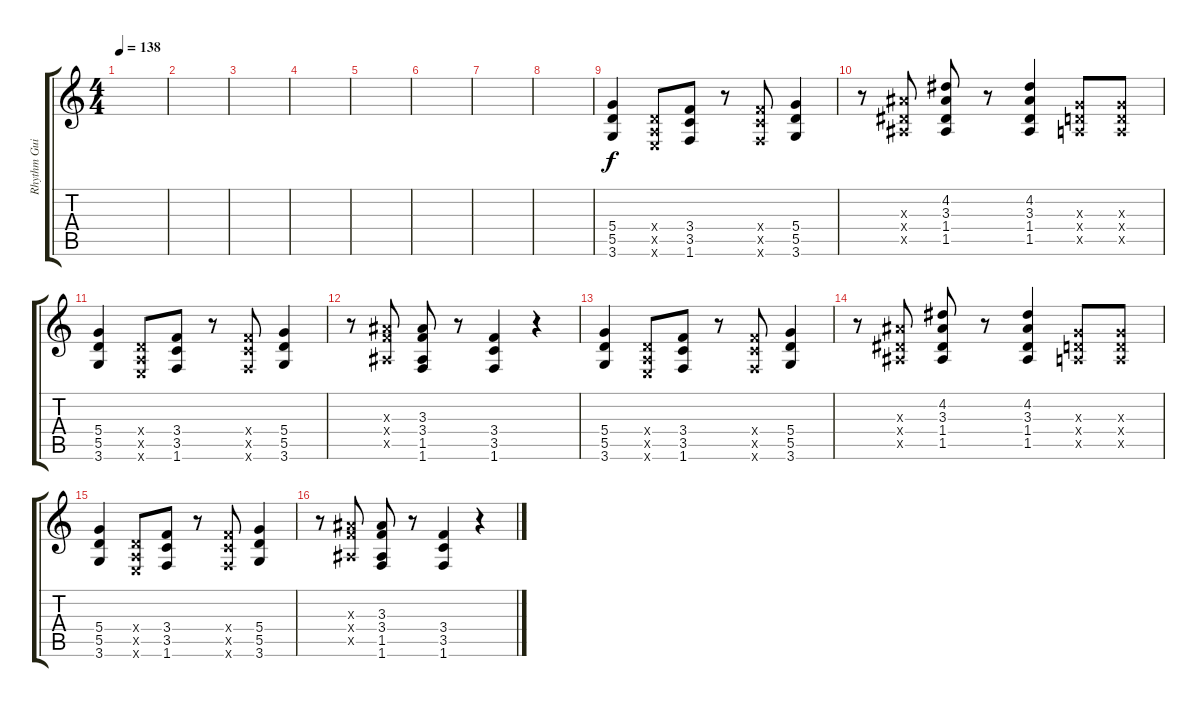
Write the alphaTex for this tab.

\track ("Rhythm Guitar" "Rhythm Gui") {instrument overdrivenguitar}
\staff {score tabs}
\tuning (E4 B3 G3 D3 A2 E2) {hide}
\ts (4 4)
\tempo 138
\clef g2
\ks c
|
|
|
|
|
|
|
|
(5.4 5.5 3.6).4 (0.4{x} 0.5{x} 0.6{x}).8 (3.4 3.5 1.6).8 r.8 (3.4{x} 3.5{x} 1.6{x}).8 (5.4 5.5 3.6).4 |
r.8 (3.3{x} 1.4{x} 1.5{x}).8 (4.2 3.3 1.4 1.5).8 r.8 (4.2 3.3 1.4 1.5).4 (0.3{x} 0.4{x} 0.5{x}).8 (0.3{x} 0.4{x} 0.5{x}).8 |
(5.4 5.5 3.6).4 (0.4{x} 0.5{x} 0.6{x}).8 (3.4 3.5 1.6).8 r.8 (3.4{x} 3.5{x} 1.6{x}).8 (5.4 5.5 3.6).4 |
r.8 (3.3{x} 3.4{x} 1.5{x}).8 (3.3 3.4 1.5 1.6).8 r.8 (3.4 3.5 1.6).4 r.4 |
(5.4 5.5 3.6).4 (0.4{x} 0.5{x} 0.6{x}).8 (3.4 3.5 1.6).8 r.8 (3.4{x} 3.5{x} 1.6{x}).8 (5.4 5.5 3.6).4 |
r.8 (3.3{x} 1.4{x} 1.5{x}).8 (4.2 3.3 1.4 1.5).8 r.8 (4.2 3.3 1.4 1.5).4 (0.3{x} 0.4{x} 0.5{x}).8 (0.3{x} 0.4{x} 0.5{x}).8 |
(5.4 5.5 3.6).4 (0.4{x} 0.5{x} 0.6{x}).8 (3.4 3.5 1.6).8 r.8 (3.4{x} 3.5{x} 1.6{x}).8 (5.4 5.5 3.6).4 |
r.8 (3.3{x} 3.4{x} 1.5{x}).8 (3.3 3.4 1.5 1.6).8 r.8 (3.4 3.5 1.6).4 r.4
